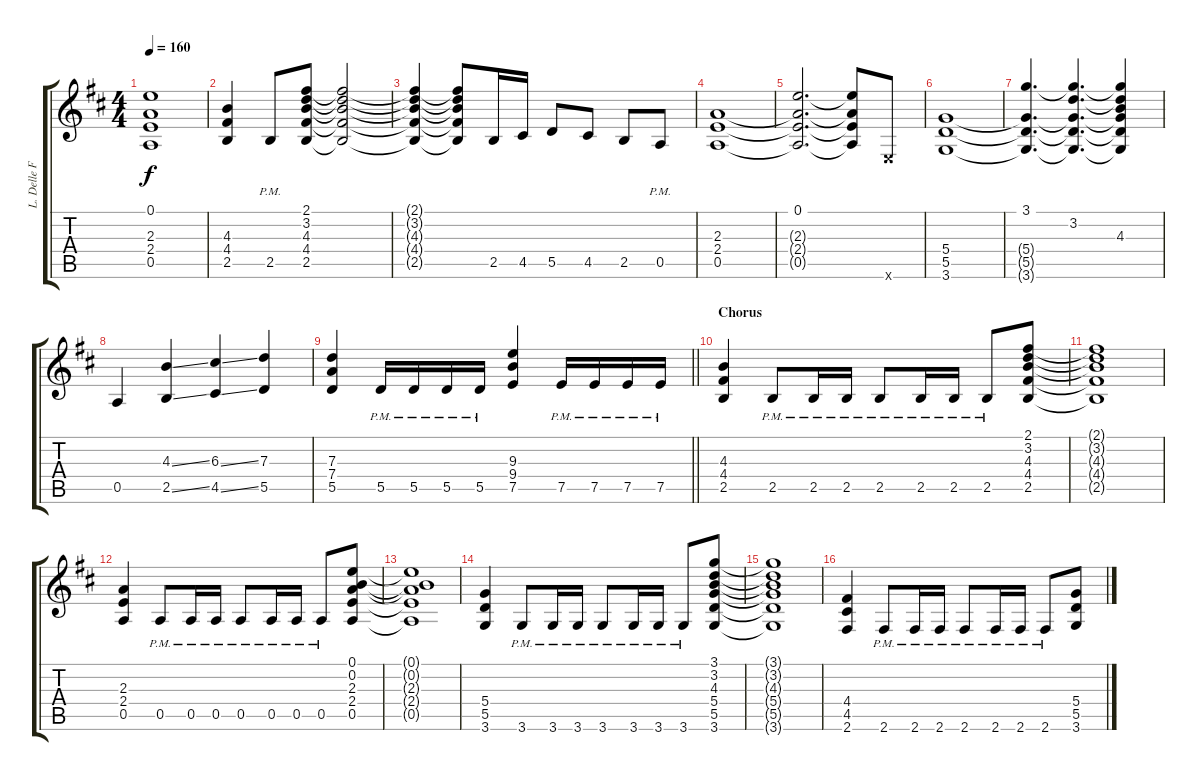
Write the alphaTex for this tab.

\track ("L. Delle Fave (Dist. Guitar L)" "L. Delle F") {instrument overdrivenguitar}
\staff {score tabs}
\tuning (E4 B3 G3 D3 A2 E2) {hide}
\ts (4 4)
\tempo 160
\clef g2
\ks bminor
(0.1 2.3{t} 2.4{t} 0.5{t}).1{dy f} |
(4.3 4.4 2.5).4 2.5{pm}.8 (2.1 3.2 4.3 4.4 2.5).8 (2.1{t} 3.2{t} 4.3{t} 4.4{t} 2.5{t}).2 |
(2.1{t} 3.2{t} 4.3{t} 4.4{t} 2.5{t}).4 (2.1{t} 3.2{t} 4.3{t} 4.4{t} 2.5{t}).8 2.5.16 4.5.16 5.5.8 4.5.8 2.5.8 0.5{pm}.8 |
(2.3 2.4 0.5).1 |
(0.1 2.3{t} 2.4{t} 0.5{t}).2{d} (0.1{t} 2.3{t} 2.4{t} 0.5{t}).8 0.6{x}.8 |
(5.4 5.5 3.6).1 |
(3.1 5.4{t} 5.5{t} 3.6{t}).4{d} (3.1{t} 3.2 5.4{t} 5.5{t} 3.6{t}).4{d} (3.1{t} 3.2{t} 4.3 5.4{t} 5.5{t} 3.6{t}).4 |
0.5.4 (4.3{ss} 2.5{ss}).4 (6.3{ss} 4.5{ss}).4 (7.3 5.5).4 |
\barLineRight lightlight
(7.3 7.4 5.5).4 5.5{pm}.16 5.5{pm}.16 5.5{pm}.16 5.5{pm}.16 (9.3 9.4 7.5).4 7.5{pm}.16 7.5{pm}.16 7.5{pm}.16 7.5{pm}.16 |
\section ("" "Chorus")
(4.3 4.4 2.5).4 2.5{pm}.8 2.5{pm}.16 2.5{pm}.16 2.5{pm}.8 2.5{pm}.16 2.5{pm}.16 2.5{pm}.8 (2.1 3.2 4.3 4.4 2.5).8 |
(2.1{t} 3.2{t} 4.3{t} 4.4{t} 2.5{t}).1 |
(2.3 2.4 0.5).4 0.5{pm}.8 0.5{pm}.16 0.5{pm}.16 0.5{pm}.8 0.5{pm}.16 0.5{pm}.16 0.5{pm}.8 (0.1 0.2 2.3 2.4 0.5).8 |
(0.1{t} 0.2{t} 2.3{t} 2.4{t} 0.5{t}).1 |
(5.4 5.5 3.6).4 3.6{pm}.8 3.6{pm}.16 3.6{pm}.16 3.6{pm}.8 3.6{pm}.16 3.6{pm}.16 3.6{pm}.8 (3.1 3.2 4.3 5.4 5.5 3.6).8 |
(3.1{t} 3.2{t} 4.3{t} 5.4{t} 5.5{t} 3.6{t}).1 |
(4.4 4.5 2.6).4 2.6{pm}.8 2.6{pm}.16 2.6{pm}.16 2.6{pm}.8 2.6{pm}.16 2.6{pm}.16 2.6{pm}.8 (5.4 5.5 3.6).8
